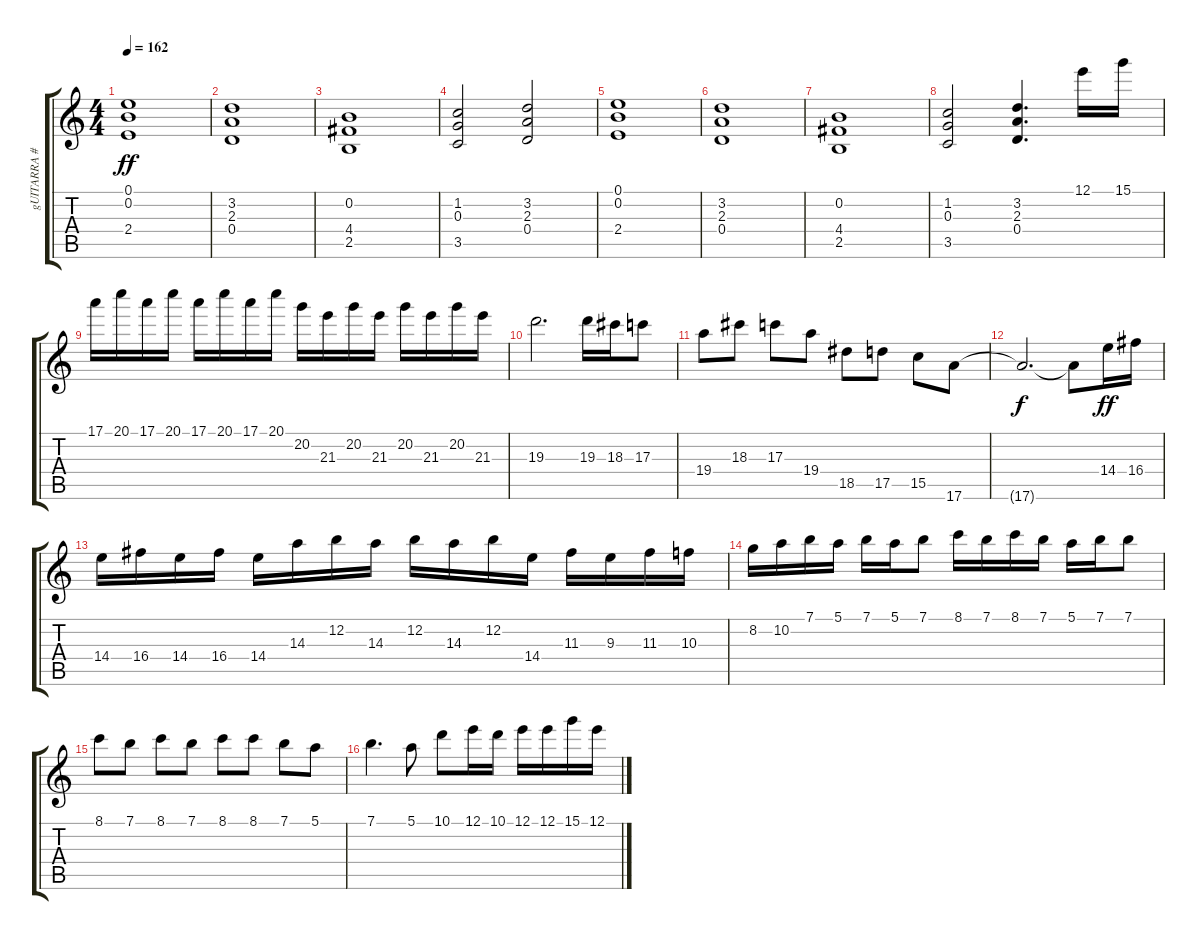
\track ("gUITARRA #1" "gUITARRA #") {instrument overdrivenguitar}
\staff {score tabs}
\tuning (E4 B3 G3 D3 A2 E2) {hide}
\ts (4 4)
\tempo 162
\clef g2
\ks c
(0.1 0.2 2.4).1{dy ff} |
(3.2 2.3 0.4).1 |
(0.2 4.4 2.5).1 |
(1.2 0.3 3.5).2 (3.2 2.3 0.4).2 |
(0.1 0.2 2.4).1 |
(3.2 2.3 0.4).1 |
(0.2 4.4 2.5).1 |
(1.2 0.3 3.5).2 (3.2 2.3 0.4).4{d} 12.1.16 15.1.16 |
17.1.16 20.1.16 17.1.16 20.1.16 17.1.16 20.1.16 17.1.16 20.1.16 20.2.16 21.3.16 20.2.16 21.3.16 20.2.16 21.3.16 20.2.16 21.3.16 |
19.3.2{d} 19.3.16 18.3.16 17.3.8 |
19.4.8 18.3.8 17.3.8 19.4.8 18.5.8 17.5.8 15.5.8 17.6.8 |
17.6{t}.2{d dy f} 17.6{t}.8 14.4.16{dy ff} 16.4.16 |
14.4.16 16.4.16 14.4.16 16.4.16 14.4.16 14.3.16 12.2.16 14.3.16 12.2.16 14.3.16 12.2.16 14.4.16 11.3.16 9.3.16 11.3.16 10.3.16 |
8.2.16 10.2.16 7.1.16 5.1.16 7.1.16 5.1.16 7.1.8 8.1.16 7.1.16 8.1.16 7.1.16 5.1.16 7.1.16 7.1.8 |
8.1.8 7.1.8 8.1.8 7.1.8 8.1.8 8.1.8 7.1.8 5.1.8 |
7.1.4{d} 5.1.8 10.1.8 12.1.16 10.1.16 12.1.16 12.1.16 15.1.16 12.1.16
